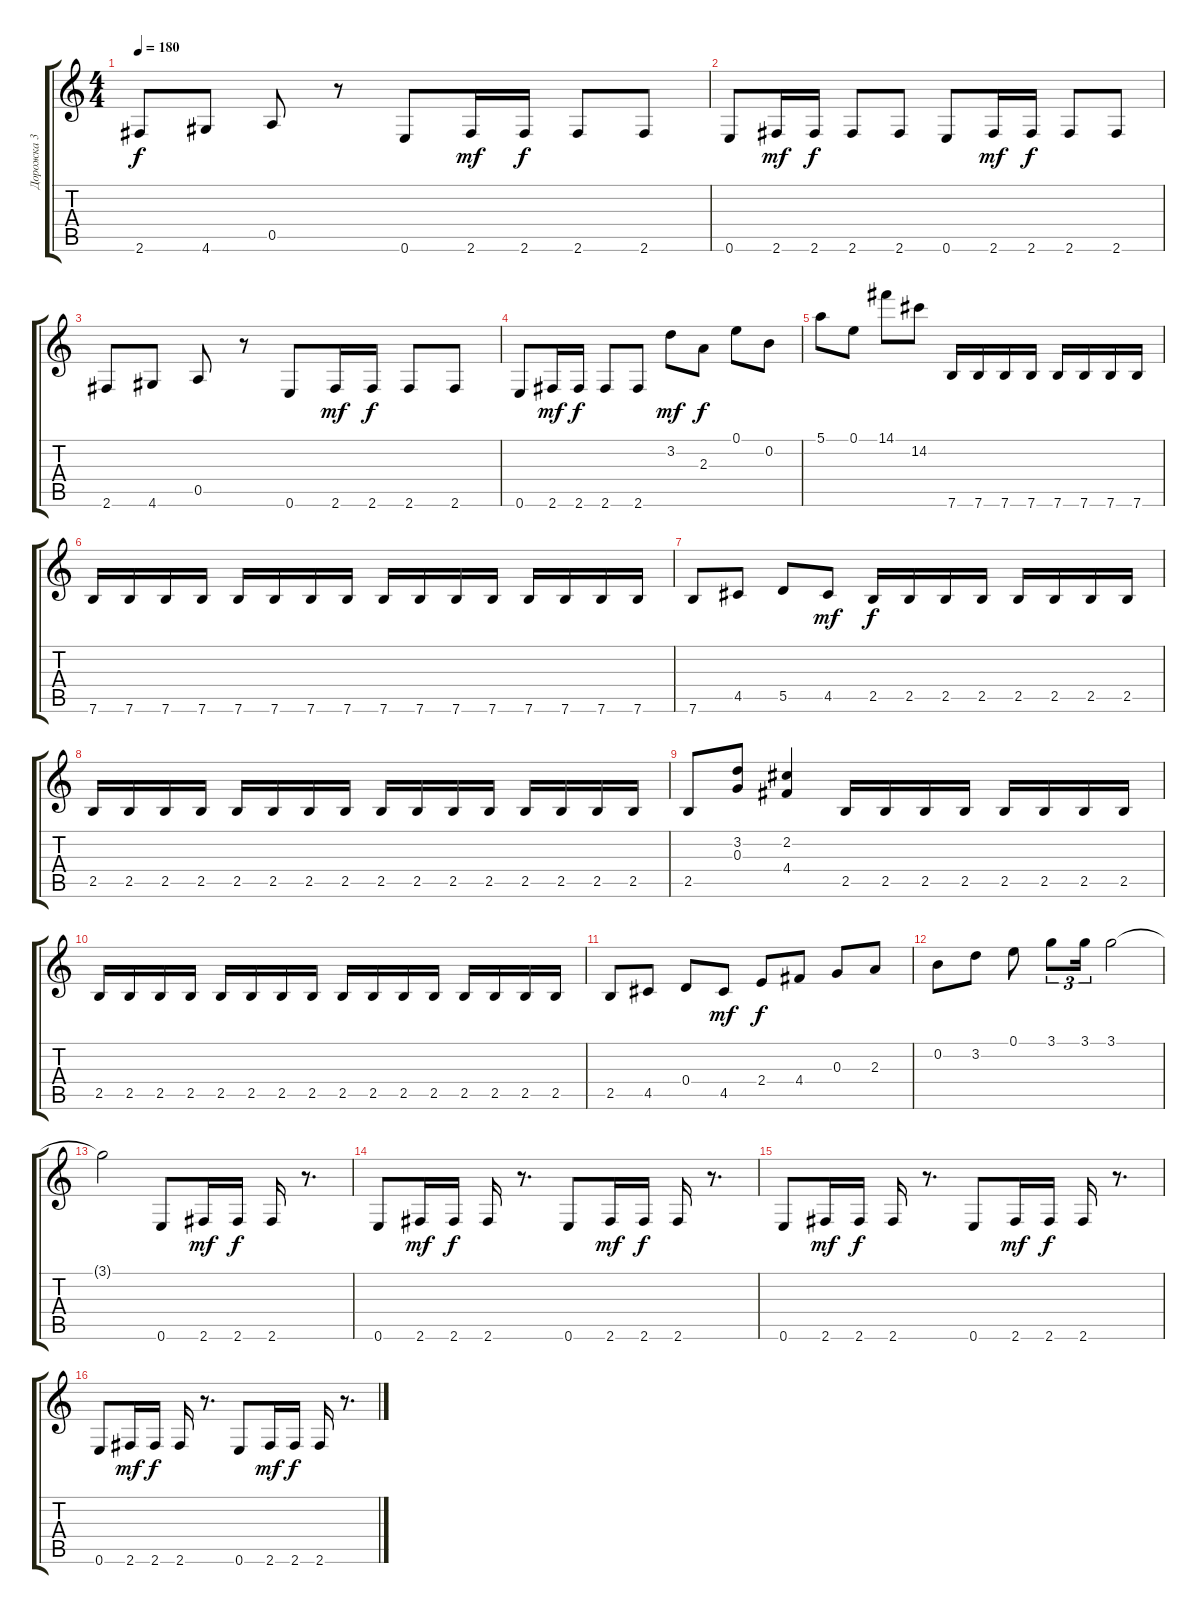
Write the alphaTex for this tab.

\track ("Дорожка 3" "Дорожка 3") {instrument distortionguitar}
\staff {score tabs}
\tuning (E4 B3 G3 D3 A2 E2) {hide}
\ts (4 4)
\tempo 180
\clef g2
\ks c
2.6.8{dy f} 4.6.8 0.5.8 r.8 0.6.8 2.6.16{dy mf} 2.6.16{dy f} 2.6.8 2.6.8 |
0.6.8 2.6.16{dy mf} 2.6.16{dy f} 2.6.8 2.6.8 0.6.8 2.6.16{dy mf} 2.6.16{dy f} 2.6.8 2.6.8 |
2.6.8 4.6.8 0.5.8 r.8 0.6.8 2.6.16{dy mf} 2.6.16{dy f} 2.6.8 2.6.8 |
0.6.8 2.6.16{dy mf} 2.6.16{dy f} 2.6.8 2.6.8 3.2.8{dy mf} 2.3.8{dy f} 0.1.8 0.2.8 |
5.1.8 0.1.8 14.1.8 14.2.8 7.6.16 7.6.16 7.6.16 7.6.16 7.6.16 7.6.16 7.6.16 7.6.16 |
7.6.16 7.6.16 7.6.16 7.6.16 7.6.16 7.6.16 7.6.16 7.6.16 7.6.16 7.6.16 7.6.16 7.6.16 7.6.16 7.6.16 7.6.16 7.6.16 |
7.6.8 4.5.8 5.5.8 4.5.8{dy mf} 2.5.16{dy f} 2.5.16 2.5.16 2.5.16 2.5.16 2.5.16 2.5.16 2.5.16 |
2.5.16 2.5.16 2.5.16 2.5.16 2.5.16 2.5.16 2.5.16 2.5.16 2.5.16 2.5.16 2.5.16 2.5.16 2.5.16 2.5.16 2.5.16 2.5.16 |
2.5.8 (3.2 0.3).8 (2.2 4.4).4 2.5.16 2.5.16 2.5.16 2.5.16 2.5.16 2.5.16 2.5.16 2.5.16 |
2.5.16 2.5.16 2.5.16 2.5.16 2.5.16 2.5.16 2.5.16 2.5.16 2.5.16 2.5.16 2.5.16 2.5.16 2.5.16 2.5.16 2.5.16 2.5.16 |
2.5.8 4.5.8 0.4.8 4.5.8{dy mf} 2.4.8{dy f} 4.4.8 0.3.8 2.3.8 |
0.2.8 3.2.8 0.1.8 3.1.8{tu (3 2)} 3.1.16{tu (3 2)} 3.1.2 |
3.1{t}.2 0.6.8 2.6.16{dy mf} 2.6.16{dy f} 2.6.16 r.8{d} |
0.6.8 2.6.16{dy mf} 2.6.16{dy f} 2.6.16 r.8{d} 0.6.8 2.6.16{dy mf} 2.6.16{dy f} 2.6.16 r.8{d} |
0.6.8 2.6.16{dy mf} 2.6.16{dy f} 2.6.16 r.8{d} 0.6.8 2.6.16{dy mf} 2.6.16{dy f} 2.6.16 r.8{d} |
0.6.8 2.6.16{dy mf} 2.6.16{dy f} 2.6.16 r.8{d} 0.6.8 2.6.16{dy mf} 2.6.16{dy f} 2.6.16 r.8{d}
